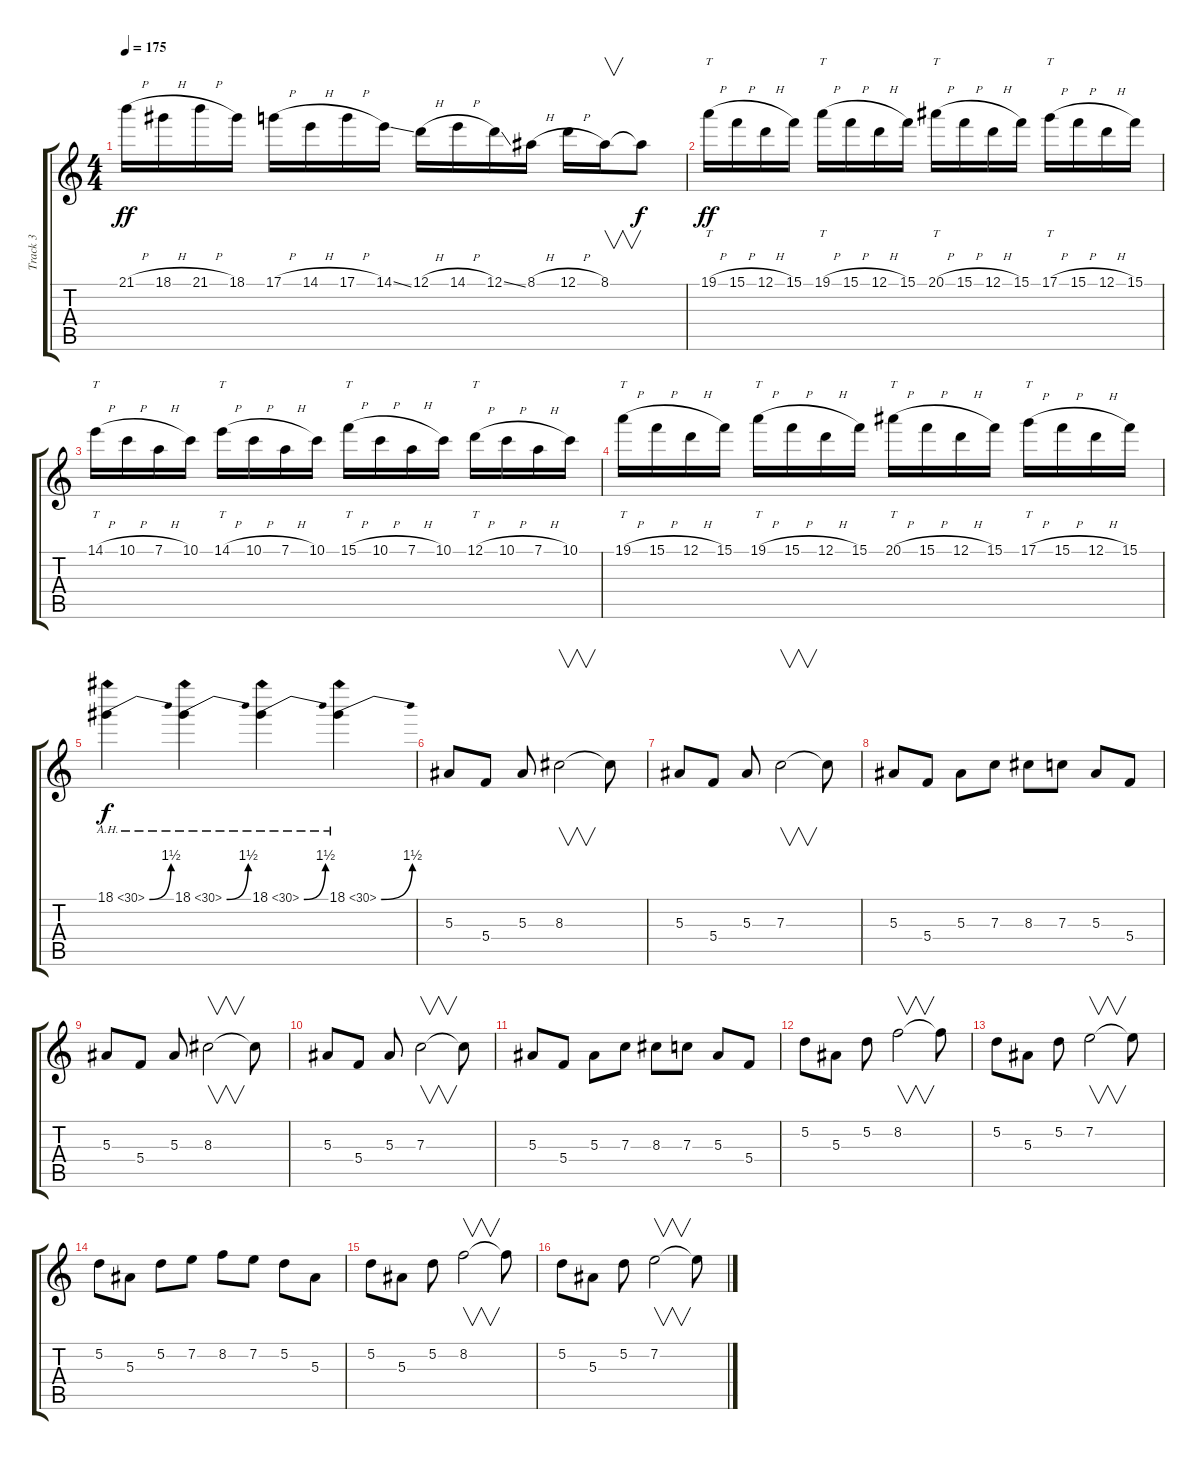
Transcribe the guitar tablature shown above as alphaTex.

\track ("Track 3" "Track 3") {instrument distortionguitar}
\staff {score tabs}
\tuning (D4 A3 F3 C3 G2 D2) {hide}
\ts (4 4)
\tempo 175
\clef g2
\ks c
21.1{h}.16{dy ff} 18.1{h}.16 21.1{h}.16 18.1.16 17.1{h}.16 14.1{h}.16 17.1{h}.16 14.1{ss}.16 12.1{h}.16 14.1{h}.16 12.1{ss}.16 8.1{h}.16 12.1{h}.16 8.1.16{v} 8.1{t}.8{dy f} |
19.1{h}.16{tt dy ff} 15.1{h}.16 12.1{h}.16 15.1.16 19.1{h}.16{tt} 15.1{h}.16 12.1{h}.16 15.1.16 20.1{h}.16{tt} 15.1{h}.16 12.1{h}.16 15.1.16 17.1{h}.16{tt} 15.1{h}.16 12.1{h}.16 15.1.16 |
14.1{h}.16{tt} 10.1{h}.16 7.1{h}.16 10.1.16 14.1{h}.16{tt} 10.1{h}.16 7.1{h}.16 10.1.16 15.1{h}.16{tt} 10.1{h}.16 7.1{h}.16 10.1.16 12.1{h}.16{tt} 10.1{h}.16 7.1{h}.16 10.1.16 |
19.1{h}.16{tt} 15.1{h}.16 12.1{h}.16 15.1.16 19.1{h}.16{tt} 15.1{h}.16 12.1{h}.16 15.1.16 20.1{h}.16{tt} 15.1{h}.16 12.1{h}.16 15.1.16 17.1{h}.16{tt} 15.1{h}.16 12.1{h}.16 15.1.16 |
18.1{be (bend 0 0 60 6) ah 12}.4{dy f} 18.1{be (bend 0 0 60 6) ah 12}.4 18.1{be (bend 0 0 60 6) ah 12}.4 18.1{be (bend 0 0 60 6) ah 12}.4 |
5.3.8 5.4.8 5.3.8 8.3.2{v} 8.3{t}.8 |
5.3.8 5.4.8 5.3.8 7.3.2{v} 7.3{t}.8 |
5.3.8 5.4.8 5.3.8 7.3.8 8.3.8 7.3.8 5.3.8 5.4.8 |
5.3.8 5.4.8 5.3.8 8.3.2{v} 8.3{t}.8 |
5.3.8 5.4.8 5.3.8 7.3.2{v} 7.3{t}.8 |
5.3.8 5.4.8 5.3.8 7.3.8 8.3.8 7.3.8 5.3.8 5.4.8 |
5.2.8 5.3.8 5.2.8 8.2.2{v} 8.2{t}.8 |
5.2.8 5.3.8 5.2.8 7.2.2{v} 7.2{t}.8 |
5.2.8 5.3.8 5.2.8 7.2.8 8.2.8 7.2.8 5.2.8 5.3.8 |
5.2.8 5.3.8 5.2.8 8.2.2{v} 8.2{t}.8 |
5.2.8 5.3.8 5.2.8 7.2.2{v} 7.2{t}.8
